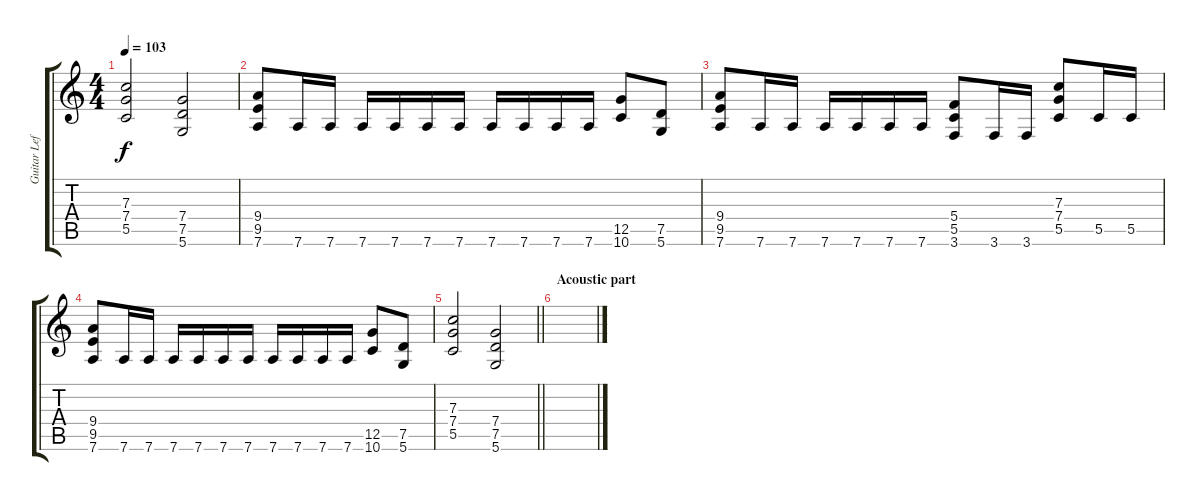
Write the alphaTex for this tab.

\track ("Guitar Left" "Guitar Lef") {instrument distortionguitar}
\staff {score tabs}
\tuning (D4 A3 F3 C3 G2 D2) {hide}
\ts (4 4)
\tempo 103
\clef g2
\ks aminor
(7.3 7.4 5.5).2{dy f} (7.4 7.5 5.6).2 |
(9.4 9.5 7.6).8 7.6.16 7.6.16 7.6.16 7.6.16 7.6.16 7.6.16 7.6.16 7.6.16 7.6.16 7.6.16 (12.5 10.6).8 (7.5 5.6).8 |
(9.4 9.5 7.6).8 7.6.16 7.6.16 7.6.16 7.6.16 7.6.16 7.6.16 (5.4 5.5 3.6).8 3.6.16 3.6.16 (7.3 7.4 5.5).8 5.5.16 5.5.16 |
(9.4 9.5 7.6).8 7.6.16 7.6.16 7.6.16 7.6.16 7.6.16 7.6.16 7.6.16 7.6.16 7.6.16 7.6.16 (12.5 10.6).8 (7.5 5.6).8 |
\barLineRight lightlight
(7.3 7.4 5.5).2 (7.4 7.5 5.6).2 |
\section ("" "Acoustic part")
